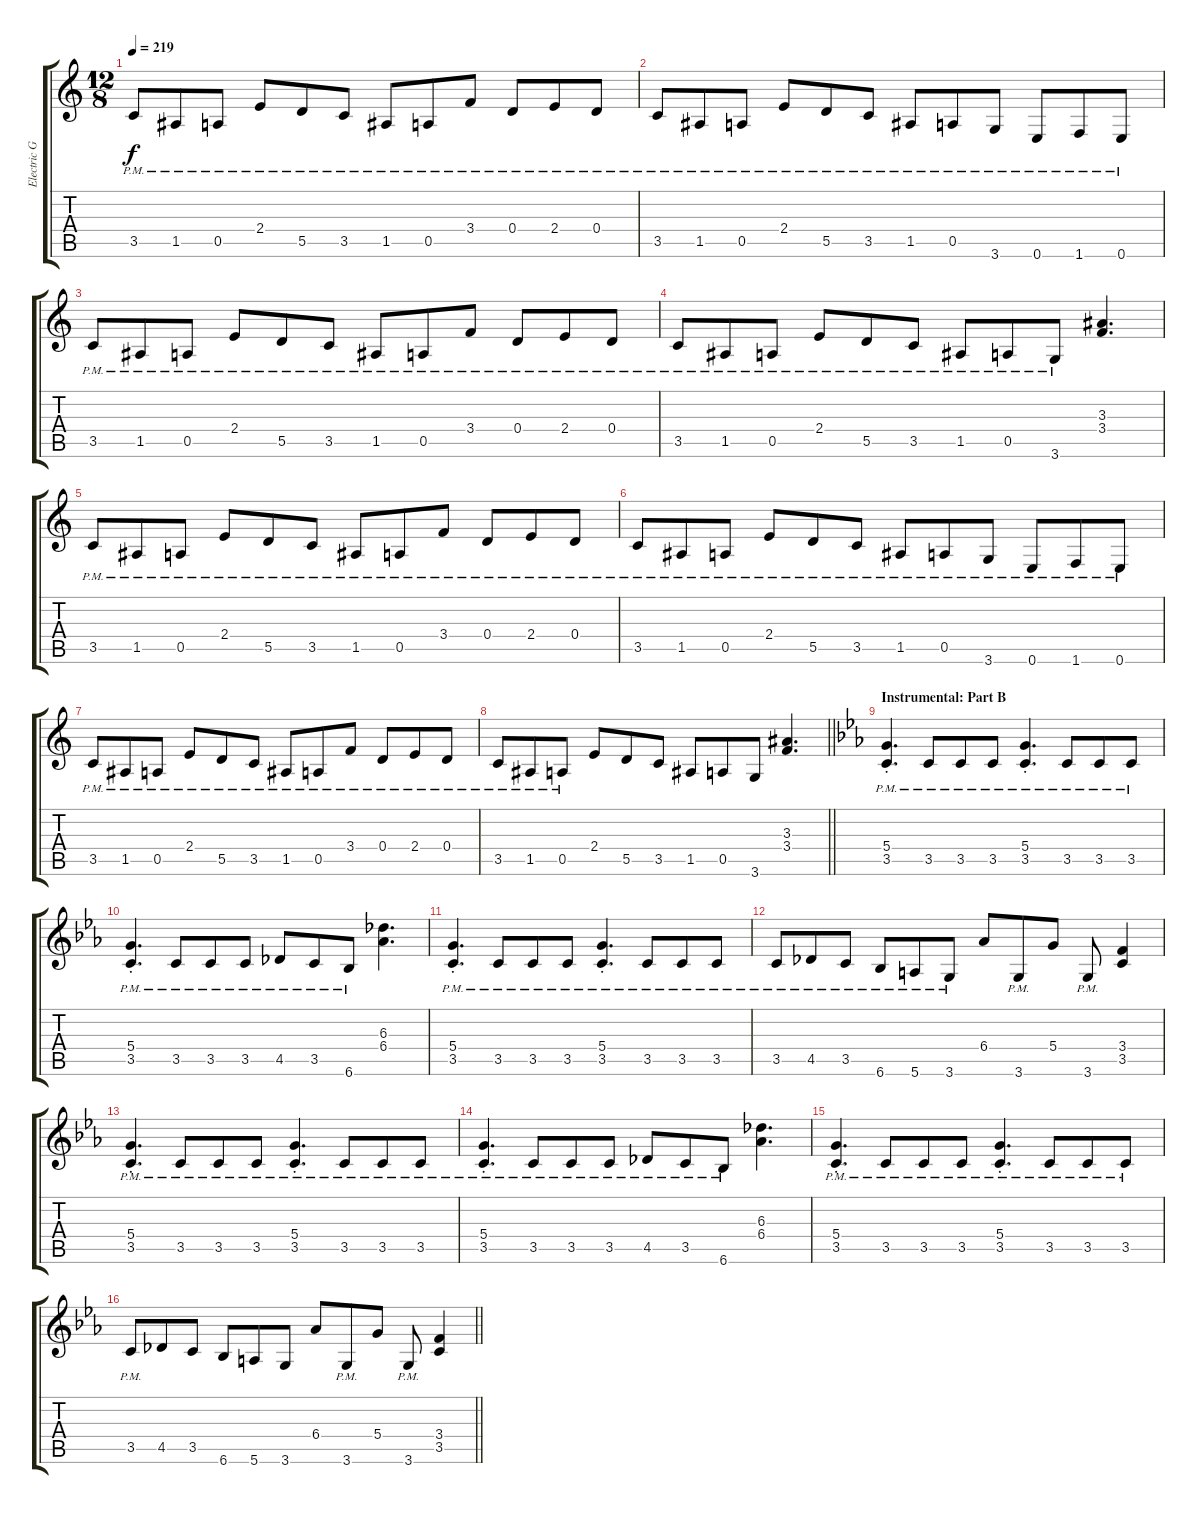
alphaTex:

\track ("Electric Guitar II" "Electric G") {instrument distortionguitar bank 1}
\staff {score tabs}
\tuning (E4 B3 G3 D3 A2 E2) {hide}
\ts (12 8)
\tempo 219
\clef g2
\ks c
3.5{pm}.8{dy f} 1.5{pm}.8 0.5{pm}.8 2.4{pm}.8 5.5{pm}.8 3.5{pm}.8 1.5{pm}.8 0.5{pm}.8 3.4{pm}.8 0.4{pm}.8 2.4{pm}.8 0.4{pm}.8 |
3.5{pm}.8 1.5{pm}.8 0.5{pm}.8 2.4{pm}.8 5.5{pm}.8 3.5{pm}.8 1.5{pm}.8 0.5{pm}.8 3.6{pm}.8 0.6{pm}.8 1.6{pm}.8 0.6{pm}.8 |
3.5{pm}.8 1.5{pm}.8 0.5{pm}.8 2.4{pm}.8 5.5{pm}.8 3.5{pm}.8 1.5{pm}.8 0.5{pm}.8 3.4{pm}.8 0.4{pm}.8 2.4{pm}.8 0.4{pm}.8 |
3.5{pm}.8 1.5{pm}.8 0.5{pm}.8 2.4{pm}.8 5.5{pm}.8 3.5{pm}.8 1.5{pm}.8 0.5{pm}.8 3.6{pm}.8 (3.3 3.4).4{d} |
3.5{pm}.8 1.5{pm}.8 0.5{pm}.8 2.4{pm}.8 5.5{pm}.8 3.5{pm}.8 1.5{pm}.8 0.5{pm}.8 3.4{pm}.8 0.4{pm}.8 2.4{pm}.8 0.4{pm}.8 |
3.5{pm}.8 1.5{pm}.8 0.5{pm}.8 2.4{pm}.8 5.5{pm}.8 3.5{pm}.8 1.5{pm}.8 0.5{pm}.8 3.6{pm}.8 0.6{pm}.8 1.6{pm}.8 0.6{pm}.8 |
3.5{pm}.8 1.5{pm}.8 0.5{pm}.8 2.4{pm}.8 5.5{pm}.8 3.5{pm}.8 1.5{pm}.8 0.5{pm}.8 3.4{pm}.8 0.4{pm}.8 2.4{pm}.8 0.4{pm}.8 |
\barLineRight lightlight
3.5{pm}.8 1.5{pm}.8 0.5{pm}.8 2.4.8 5.5.8 3.5.8 1.5.8 0.5.8 3.6.8 (3.3 3.4).4{d} |
\section ("" "Instrumental: Part B")
\ks eb
(5.4{pm st} 3.5{pm st}).4{d} 3.5{pm}.8 3.5{pm}.8 3.5{pm}.8 (5.4{pm st} 3.5{pm st}).4{d} 3.5{pm}.8 3.5{pm}.8 3.5{pm}.8 |
(5.4{pm st} 3.5{pm st}).4{d} 3.5{pm}.8 3.5{pm}.8 3.5{pm}.8 4.5{pm}.8 3.5{pm}.8 6.6{pm}.8 (6.3 6.4).4{d} |
(5.4{pm st} 3.5{pm st}).4{d} 3.5{pm}.8 3.5{pm}.8 3.5{pm}.8 (5.4{pm st} 3.5{pm st}).4{d} 3.5{pm}.8 3.5{pm}.8 3.5{pm}.8 |
3.5{pm}.8 4.5{pm}.8 3.5{pm}.8 6.6{pm}.8 5.6{pm}.8 3.6{pm}.8 6.4.8 3.6{pm}.8 5.4.8 3.6{pm}.8 (3.4 3.5).4 |
(5.4{pm st} 3.5{pm st}).4{d} 3.5{pm}.8 3.5{pm}.8 3.5{pm}.8 (5.4{pm st} 3.5{pm st}).4{d} 3.5{pm}.8 3.5{pm}.8 3.5{pm}.8 |
(5.4{pm st} 3.5{pm st}).4{d} 3.5{pm}.8 3.5{pm}.8 3.5{pm}.8 4.5{pm}.8 3.5{pm}.8 6.6{pm}.8 (6.3 6.4).4{d} |
(5.4{pm st} 3.5{pm st}).4{d} 3.5{pm}.8 3.5{pm}.8 3.5{pm}.8 (5.4{pm st} 3.5{pm st}).4{d} 3.5{pm}.8 3.5{pm}.8 3.5{pm}.8 |
\barLineRight lightlight
3.5{pm}.8 4.5.8 3.5.8 6.6.8 5.6.8 3.6.8 6.4.8 3.6{pm}.8 5.4.8 3.6{pm}.8 (3.4 3.5).4
